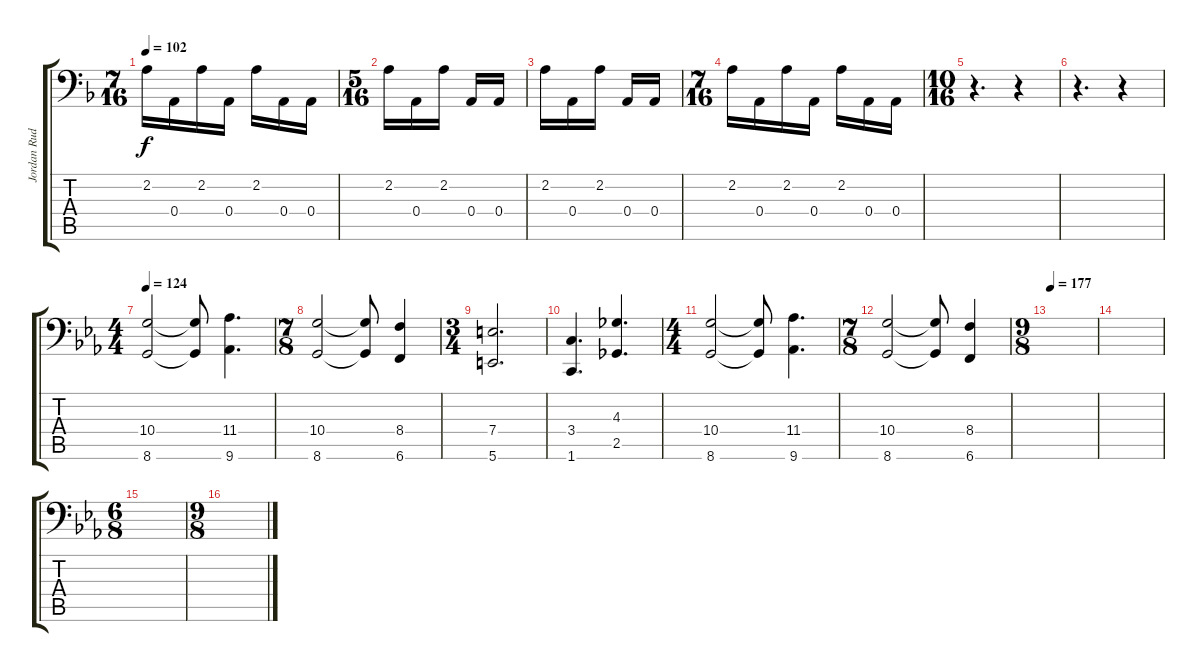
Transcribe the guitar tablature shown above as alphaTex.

\track ("Jordan Rudess" "Jordan Rud") {instrument electricbassfinger}
\staff {score tabs}
\tuning (C3 G2 D2 A1 E1 B0) {hide}
\ts (7 16)
\tempo 102
\clef f4
\ks f
2.2.16{dy f} 0.4.16 2.2.16 0.4.16 2.2.16 0.4.16 0.4.16 |
\ts (5 16)
2.2.16 0.4.16 2.2.16 0.4.16 0.4.16 |
2.2.16 0.4.16 2.2.16 0.4.16 0.4.16 |
\ts (7 16)
2.2.16 0.4.16 2.2.16 0.4.16 2.2.16 0.4.16 0.4.16 |
\ts (10 16)
r.4{d} r.4 |
r.4{d} r.4 |
\ts (4 4)
\tempo 124
\ks eb
(10.4 8.6).2{instrument lead1square} (10.4{t} 8.6{t}).8 (11.4 9.6).4{d} |
\ts (7 8)
(10.4 8.6).2 (10.4{t} 8.6{t}).8 (8.4 6.6).4 |
\ts (3 4)
(7.4 5.6).2{d} |
(3.4 1.6).4{d} (4.3 2.5).4{d} |
\ts (4 4)
(10.4 8.6).2 (10.4{t} 8.6{t}).8 (11.4 9.6).4{d} |
\ts (7 8)
(10.4 8.6).2 (10.4{t} 8.6{t}).8 (8.4 6.6).4 |
\ts (9 8)
\tempo 177
|
|
\ts (6 8)
|
\ts (9 8)
